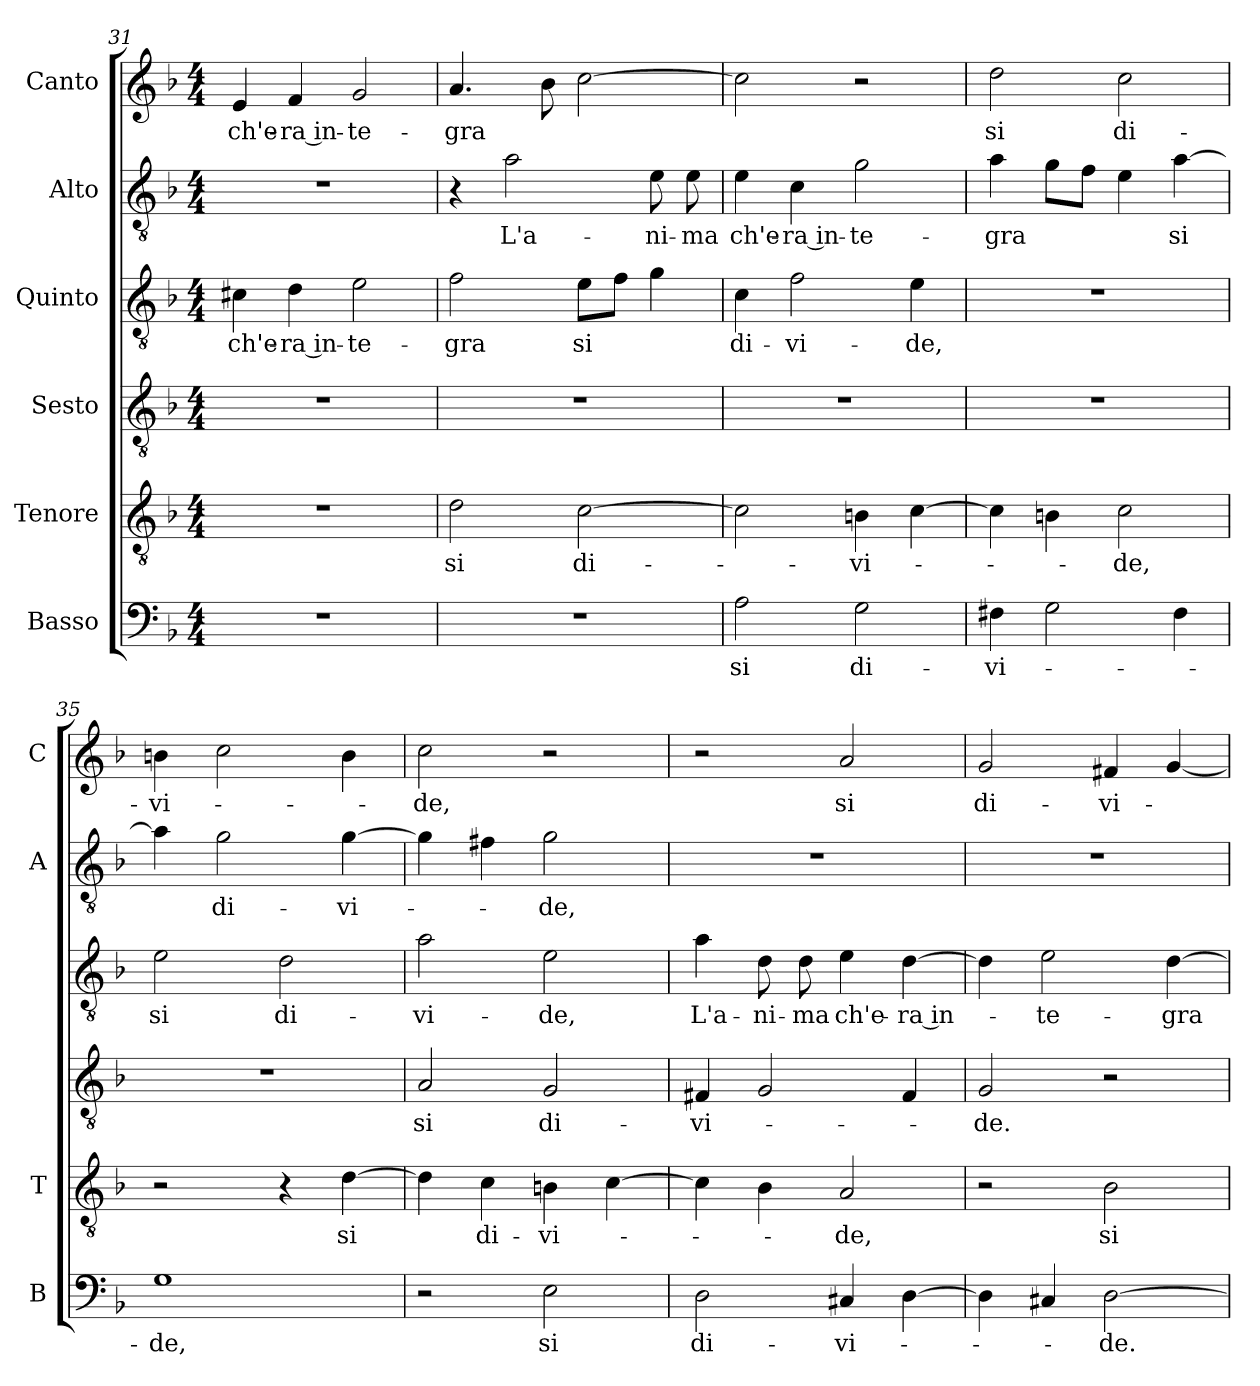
**kern	**text	**kern	**text	**kern	**text	**kern	**text	**kern	**text	**kern	**text
*part6	*part6	*part5	*part5	*part4	*part4	*part3	*part3	*part2	*part2	*part1	*part1
*staff6	*staff6	*staff5	*staff5	*staff4	*staff4	*staff3	*staff3	*staff2	*staff2	*staff1	*staff1
*I"Basso	*	*I"Tenore	*	*I"Sesto	*	*I"Quinto	*	*I"Alto	*	*I"Canto	*
*I'B	*	*I'T	*	*	*	*	*	*I'A	*	*I'C	*
*clefF4	*	*clefGv2	*	*clefGv2	*	*clefGv2	*	*clefGv2	*	*clefG2	*
*k[b-]	*	*k[b-]	*	*k[b-]	*	*k[b-]	*	*k[b-]	*	*k[b-]	*
*F:	*	*F:	*	*F:	*	*F:	*	*F:	*	*F:	*
*M4/4	*	*M4/4	*	*M4/4	*	*M4/4	*	*M4/4	*	*M4/4	*
=31	=31	=31	=31	=31	=31	=31	=31	=31	=31	=31	=31
!	!	!	!	!	!	!	!LO:LY:b	!	!	!	!
!	!	!	!	!	!	!	!	!	!	!	!LO:LY:b
1r	.	1r	.	1r	.	4c#X\	ch'e-	1r	.	4e/	ch'e-
!	!	!	!	!	!	!	!LO:LY:b	!	!	!	!
!	!	!	!	!	!	!	!	!	!	!	!LO:LY:b
.	.	.	.	.	.	4d\	-ra in-	.	.	4f/	-ra in-
!	!	!	!	!	!	!	!LO:LY:b	!	!	!	!
!	!	!	!	!	!	!	!	!	!	!	!LO:LY:b
.	.	.	.	.	.	2e\	-te-	.	.	2g/	-te-
=32	=32	=32	=32	=32	=32	=32	=32	=32	=32	=32	=32
!	!	!	!LO:LY:b	!	!	!	!	!	!	!	!
!	!	!	!	!	!	!	!LO:LY:b	!	!	!	!
!	!	!	!	!	!	!	!	!	!	!	!LO:LY:b
1r	.	2d\	si	1r	.	2f\	-gra	4r	.	4.a/	-gra
!	!	!	!	!	!	!	!	!	!LO:LY:b	!	!
.	.	.	.	.	.	.	.	2a\	L'a-	.	.
.	.	.	.	.	.	.	.	.	.	8b-\	.
!	!	!	!LO:LY:b	!	!	!	!	!	!	!	!
!	!	!	!	!	!	!	!LO:LY:b	!	!	!	!
.	.	[2c\	di-	.	.	8e\L	si	.	.	[2cc\	.
.	.	.	.	.	.	8f\J	.	.	.	.	.
!	!	!	!	!	!	!	!	!	!LO:LY:b	!	!
.	.	.	.	.	.	4g\	.	8e\	-ni-	.	.
!	!	!	!	!	!	!	!	!	!LO:LY:b	!	!
.	.	.	.	.	.	.	.	8e\	-ma	.	.
=33	=33	=33	=33	=33	=33	=33	=33	=33	=33	=33	=33
!	!LO:LY:b	!	!	!	!	!	!	!	!	!	!
!	!	!	!	!	!	!	!LO:LY:b	!	!	!	!
!	!	!	!	!	!	!	!	!	!LO:LY:b	!	!
2A\	si	2c\]	.	1r	.	4c\	di-	4e\	ch'e-	2cc\]	.
!	!	!	!	!	!	!	!LO:LY:b	!	!	!	!
!	!	!	!	!	!	!	!	!	!LO:LY:b	!	!
.	.	.	.	.	.	2f\	-vi-	4c\	-ra in-	.	.
!	!LO:LY:b	!	!	!	!	!	!	!	!	!	!
!	!	!	!LO:LY:b	!	!	!	!	!	!	!	!
!	!	!	!	!	!	!	!	!	!LO:LY:b	!	!
2G\	di-	4Bn\	-vi-	.	.	.	.	2g\	-te-	2r	.
!	!	!	!	!	!	!	!LO:LY:b	!	!	!	!
.	.	[4c\	.	.	.	4e\	-de,	.	.	.	.
=34	=34	=34	=34	=34	=34	=34	=34	=34	=34	=34	=34
!	!LO:LY:b	!	!	!	!	!	!	!	!	!	!
!	!	!	!	!	!	!	!	!	!LO:LY:b	!	!
!	!	!	!	!	!	!	!	!	!	!	!LO:LY:b
4F#X\	-vi-	4c\]	.	1r	.	1r	.	4a\	-gra	2dd\	si
2G\	.	4Bn\	.	.	.	.	.	8g\L	.	.	.
.	.	.	.	.	.	.	.	8f\J	.	.	.
!	!	!	!LO:LY:b	!	!	!	!	!	!	!	!
!	!	!	!	!	!	!	!	!	!	!	!LO:LY:b
.	.	2c\	-de,	.	.	.	.	4e\	.	2cc\	di-
!	!	!	!	!	!	!	!	!	!LO:LY:b	!	!
4F#\	.	.	.	.	.	.	.	[4a\	si	.	.
=35	=35	=35	=35	=35	=35	=35	=35	=35	=35	=35	=35
!	!LO:LY:b	!	!	!	!	!	!	!	!	!	!
!	!	!	!	!	!	!	!LO:LY:b	!	!	!	!
!	!	!	!	!	!	!	!	!	!	!	!LO:LY:b
1G	-de,	2r	.	1r	.	2e\	si	4a\]	.	4bn\	-vi-
!	!	!	!	!	!	!	!	!	!LO:LY:b	!	!
.	.	.	.	.	.	.	.	2g\	di-	2cc\	.
!	!	!	!	!	!	!	!LO:LY:b	!	!	!	!
.	.	4r	.	.	.	2d\	di-	.	.	.	.
!	!	!	!LO:LY:b	!	!	!	!	!	!	!	!
!	!	!	!	!	!	!	!	!	!LO:LY:b	!	!
.	.	[4d\	si	.	.	.	.	[4g\	-vi-	4b\	.
=36	=36	=36	=36	=36	=36	=36	=36	=36	=36	=36	=36
!	!	!	!	!	!LO:LY:b	!	!	!	!	!	!
!	!	!	!	!	!	!	!LO:LY:b	!	!	!	!
!	!	!	!	!	!	!	!	!	!	!	!LO:LY:b
2r	.	4d\]	.	2A/	si	2a\	-vi-	4g\]	.	2cc\	-de,
!	!	!	!LO:LY:b	!	!	!	!	!	!	!	!
.	.	4c\	di-	.	.	.	.	4f#X\	.	.	.
!	!LO:LY:b	!	!	!	!	!	!	!	!	!	!
!	!	!	!LO:LY:b	!	!	!	!	!	!	!	!
!	!	!	!	!	!LO:LY:b	!	!	!	!	!	!
!	!	!	!	!	!	!	!LO:LY:b	!	!	!	!
!	!	!	!	!	!	!	!	!	!LO:LY:b	!	!
2E\	si	4Bn\	-vi-	2G/	di-	2e\	-de,	2g\	-de,	2r	.
.	.	[4c\	.	.	.	.	.	.	.	.	.
=37	=37	=37	=37	=37	=37	=37	=37	=37	=37	=37	=37
!	!LO:LY:b	!	!	!	!	!	!	!	!	!	!
!	!	!	!	!	!LO:LY:b	!	!	!	!	!	!
!	!	!	!	!	!	!	!LO:LY:b	!	!	!	!
2D\	di-	4c\]	.	4F#X/	-vi-	4a\	L'a-	1r	.	2r	.
!	!	!	!	!	!	!	!LO:LY:b	!	!	!	!
.	.	4B-\	.	2G/	.	8d\	-ni-	.	.	.	.
!	!	!	!	!	!	!	!LO:LY:b	!	!	!	!
.	.	.	.	.	.	8d\	-ma	.	.	.	.
!	!LO:LY:b	!	!	!	!	!	!	!	!	!	!
!	!	!	!LO:LY:b	!	!	!	!	!	!	!	!
!	!	!	!	!	!	!	!LO:LY:b	!	!	!	!
!	!	!	!	!	!	!	!	!	!	!	!LO:LY:b
4C#X/	-vi-	2A/	-de,	.	.	4e\	ch'e-	.	.	2a/	si
!	!	!	!	!	!	!	!LO:LY:b	!	!	!	!
[4D\	.	.	.	4F#/	.	[4d\	-ra in-	.	.	.	.
!!LO:LB:g=z
=38	=38	=38	=38	=38	=38	=38	=38	=38	=38	=38	=38
!	!	!	!	!	!LO:LY:b	!	!	!	!	!	!
!	!	!	!	!	!	!	!	!	!	!	!LO:LY:b
4D\]	.	2r	.	2G/	-de.	4d\]	.	1r	.	2g/	di-
!	!	!	!	!	!	!	!LO:LY:b	!	!	!	!
4C#X/	.	.	.	.	.	2e\	-te-	.	.	.	.
!	!LO:LY:b	!	!	!	!	!	!	!	!	!	!
!	!	!	!LO:LY:b	!	!	!	!	!	!	!	!
!	!	!	!	!	!	!	!	!	!	!	!LO:LY:b
[2D\	-de.	2B-\	si	2r	.	.	.	.	.	4f#X/	-vi-
!	!	!	!	!	!	!	!LO:LY:b	!	!	!	!
.	.	.	.	.	.	[4d\	-gra	.	.	[4g/	.
=	=	=	=	=	=	=	=	=	=	=	=
*-	*-	*-	*-	*-	*-	*-	*-	*-	*-	*-	*-
